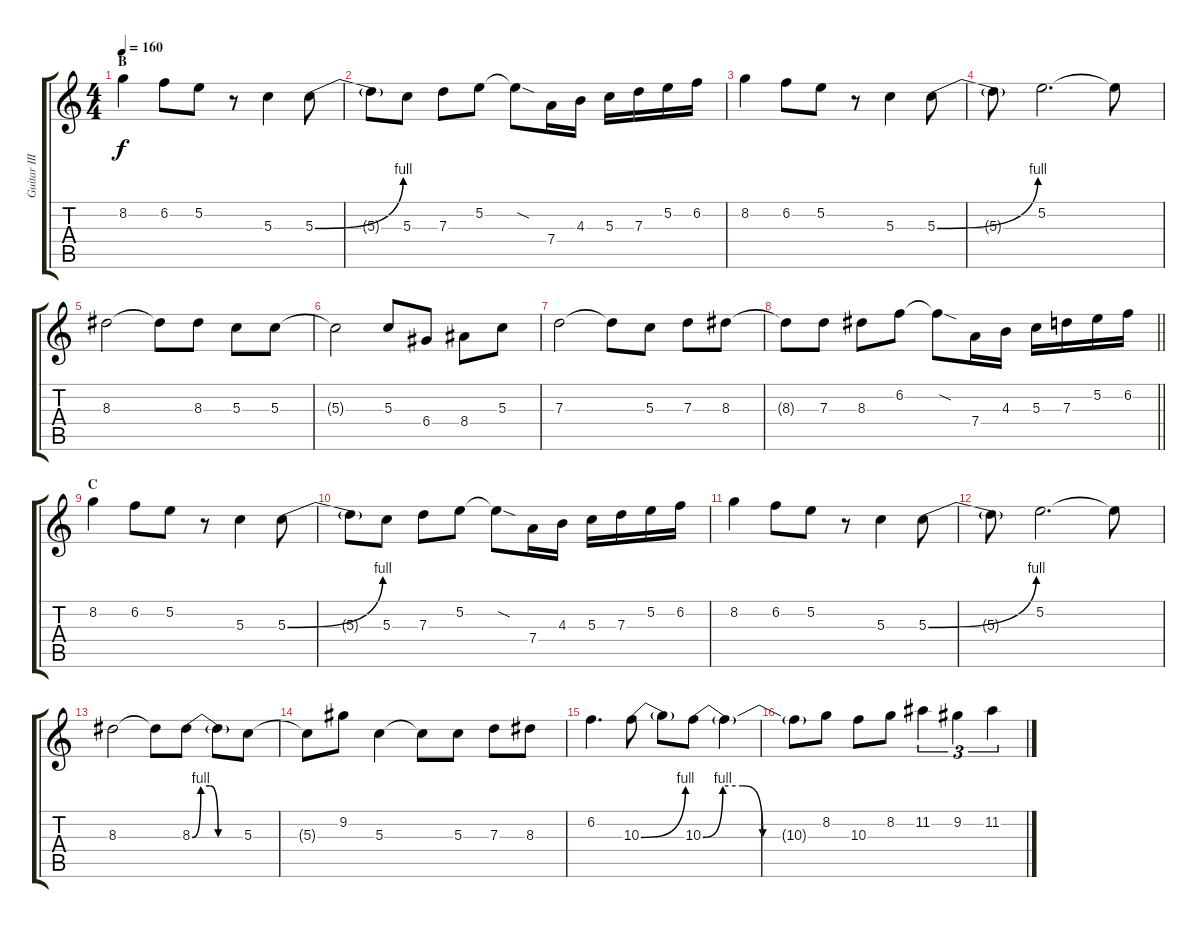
\track ("Guitar III" "Guitar III") {instrument overdrivenguitar}
\staff {score tabs}
\tuning (E4 B3 G3 D3 A2 E2) {hide}
\ts (4 4)
\section ("" "B")
\tempo 160
\clef g2
\ks c
8.2.4{dy f} 6.2.8 5.2.8 r.8 5.3.4 5.3{be (bend 0 0 60 4)}.8 |
5.3{t}.8 5.3.8 7.3.8 5.2.8 5.2{sod t}.8 7.4.16 4.3.16 5.3.16 7.3.16 5.2.16 6.2.16 |
8.2.4 6.2.8 5.2.8 r.8 5.3.4 5.3{be (bend 0 0 60 4)}.8 |
5.3{t}.8 5.2.2{d} 5.2{t}.8 |
8.3.2 8.3{t}.8 8.3.8 5.3.8 5.3.8 |
5.3{t}.2 5.3.8 6.4.8 8.4.8 5.3.8 |
7.3.2 7.3{t}.8 5.3.8 7.3.8 8.3.8 |
\barLineRight lightlight
8.3{t}.8 7.3.8 8.3.8 6.2.8 6.2{sod t}.8 7.4.16 4.3.16 5.3.16 7.3.16 5.2.16 6.2.16 |
\section ("" "C")
8.2.4 6.2.8 5.2.8 r.8 5.3.4 5.3{be (bend 0 0 60 4)}.8 |
5.3{t}.8 5.3.8 7.3.8 5.2.8 5.2{sod t}.8 7.4.16 4.3.16 5.3.16 7.3.16 5.2.16 6.2.16 |
8.2.4 6.2.8 5.2.8 r.8 5.3.4 5.3{be (bend 0 0 60 4)}.8 |
5.3{t}.8 5.2.2{d} 5.2{t}.8 |
8.3.2 8.3{t}.8 8.3{be (custom 0 0 10 4 20 4 30 0 60 0)}.8 8.3{t}.8 5.3.8 |
5.3{t}.8 9.2.8 5.3.4 5.3{t}.8 5.3.8 7.3.8 8.3.8 |
6.2.4{d} 10.3{be (bend 0 0 60 4)}.8 10.3{t}.8 10.3{be (custom 0 0 10 4 20 4 30 0 60 0)}.8 10.3{t}.4 |
10.3{t}.8 8.2.8 10.3.8 8.2.8 11.2.4{tu (3 2)} 9.2.4{tu (3 2)} 11.2.4{tu (3 2)}
